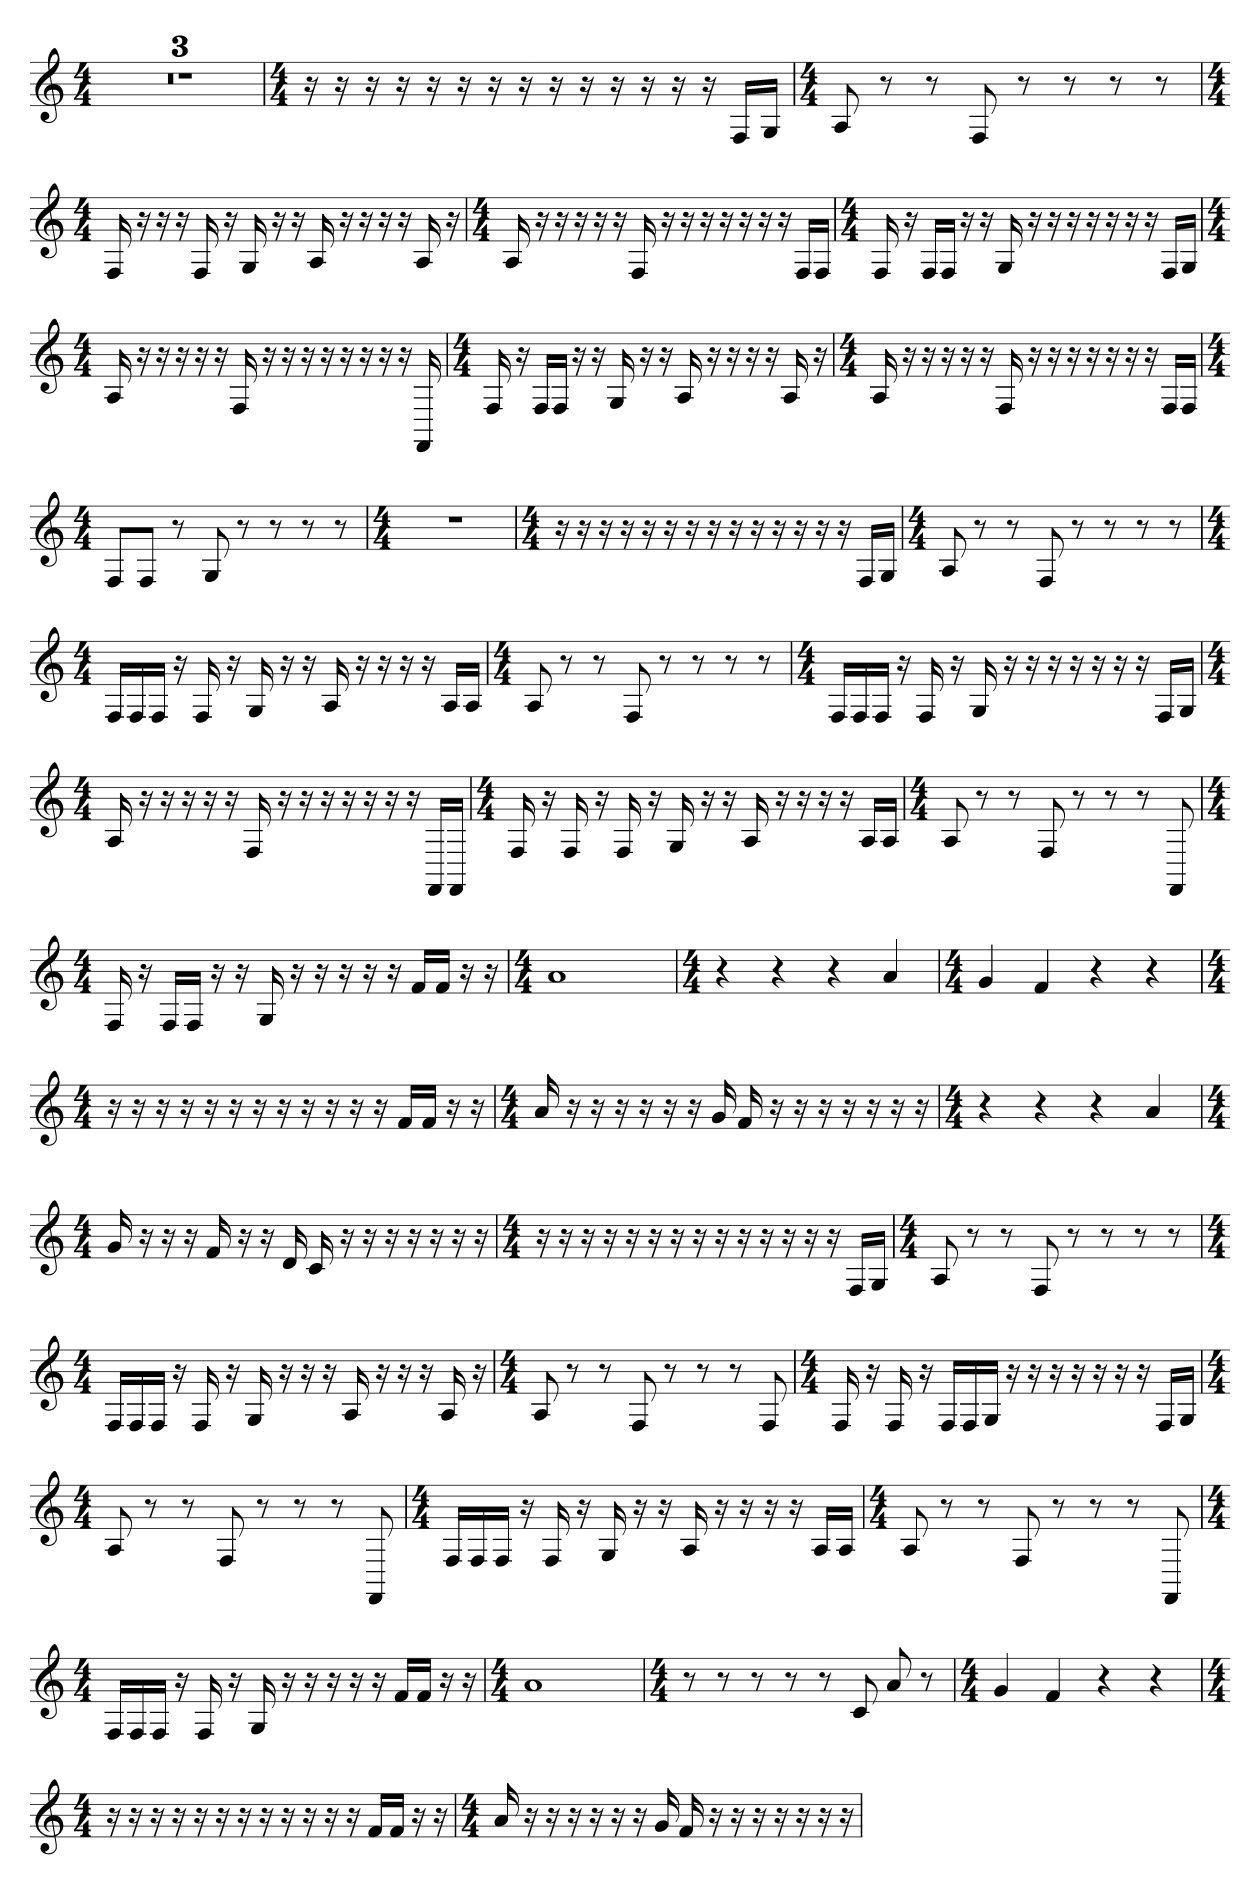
**kern
*part1
*staff1
*M4/4
=
1r
=
*M4/4
1r
=
*M4/4
1r
=
*M4/4
16r
16r
16r
16r
16r
16r
16r
16r
16r
16r
16r
16r
16r
16r
16FLL
16GJJ
=
*M4/4
8A
8r
8r
8F
8r
8r
8r
8r
=
*M4/4
16F
16r
16r
16r
16F
16r
16G
16r
16r
16A
16r
16r
16r
16r
16A
16r
=
*M4/4
16A
16r
16r
16r
16r
16r
16F
16r
16r
16r
16r
16r
16r
16r
16FLL
16FJJ
=
*M4/4
16F
16r
16FLL
16FJJ
16r
16r
16G
16r
16r
16r
16r
16r
16r
16r
16FLL
16GJJ
=
*M4/4
16A
16r
16r
16r
16r
16r
16F
16r
16r
16r
16r
16r
16r
16r
16r
16FF
=
*M4/4
16F
16r
16FLL
16FJJ
16r
16r
16G
16r
16r
16A
16r
16r
16r
16r
16A
16r
=
*M4/4
16A
16r
16r
16r
16r
16r
16F
16r
16r
16r
16r
16r
16r
16r
16FLL
16FJJ
=
*M4/4
8FL
8FJ
8r
8G
8r
8r
8r
8r
=
*M4/4
1r
=
*M4/4
16r
16r
16r
16r
16r
16r
16r
16r
16r
16r
16r
16r
16r
16r
16FLL
16GJJ
=
*M4/4
8A
8r
8r
8F
8r
8r
8r
8r
=
*M4/4
16FLL
16F
16FJJ
16r
16F
16r
16G
16r
16r
16A
16r
16r
16r
16r
16ALL
16AJJ
=
*M4/4
8A
8r
8r
8F
8r
8r
8r
8r
=
*M4/4
16FLL
16F
16FJJ
16r
16F
16r
16G
16r
16r
16r
16r
16r
16r
16r
16FLL
16GJJ
=
*M4/4
16A
16r
16r
16r
16r
16r
16F
16r
16r
16r
16r
16r
16r
16r
16FFLL
16FFJJ
=
*M4/4
16F
16r
16F
16r
16F
16r
16G
16r
16r
16A
16r
16r
16r
16r
16ALL
16AJJ
=
*M4/4
8A
8r
8r
8F
8r
8r
8r
8FF
=
*M4/4
16F
16r
16FLL
16FJJ
16r
16r
16G
16r
16r
16r
16r
16r
16fLL
16fJJ
16r
16r
=
*M4/4
1a
=
*M4/4
4r
4r
4r
4a
=
*M4/4
4g
4f
4r
4r
=
*M4/4
16r
16r
16r
16r
16r
16r
16r
16r
16r
16r
16r
16r
16fLL
16fJJ
16r
16r
=
*M4/4
16a
16r
16r
16r
16r
16r
16r
16g
16f
16r
16r
16r
16r
16r
16r
16r
=
*M4/4
4r
4r
4r
4a
=
*M4/4
16g
16r
16r
16r
16f
16r
16r
16d
16c
16r
16r
16r
16r
16r
16r
16r
=
*M4/4
16r
16r
16r
16r
16r
16r
16r
16r
16r
16r
16r
16r
16r
16r
16FLL
16GJJ
=
*M4/4
8A
8r
8r
8F
8r
8r
8r
8r
=
*M4/4
16FLL
16F
16FJJ
16r
16F
16r
16G
16r
16r
16r
16A
16r
16r
16r
16A
16r
=
*M4/4
8A
8r
8r
8F
8r
8r
8r
8F
=
*M4/4
16F
16r
16F
16r
16FLL
16F
16GJJ
16r
16r
16r
16r
16r
16r
16r
16FLL
16GJJ
=
*M4/4
8A
8r
8r
8F
8r
8r
8r
8FF
=
*M4/4
16FLL
16F
16FJJ
16r
16F
16r
16G
16r
16r
16A
16r
16r
16r
16r
16ALL
16AJJ
=
*M4/4
8A
8r
8r
8F
8r
8r
8r
8FF
=
*M4/4
16FLL
16F
16FJJ
16r
16F
16r
16G
16r
16r
16r
16r
16r
16fLL
16fJJ
16r
16r
=
*M4/4
1a
=
*M4/4
8r
8r
8r
8r
8r
8c
8a
8r
=
*M4/4
4g
4f
4r
4r
=
*M4/4
16r
16r
16r
16r
16r
16r
16r
16r
16r
16r
16r
16r
16fLL
16fJJ
16r
16r
=
*M4/4
16a
16r
16r
16r
16r
16r
16r
16g
16f
16r
16r
16r
16r
16r
16r
16r
=
*-
